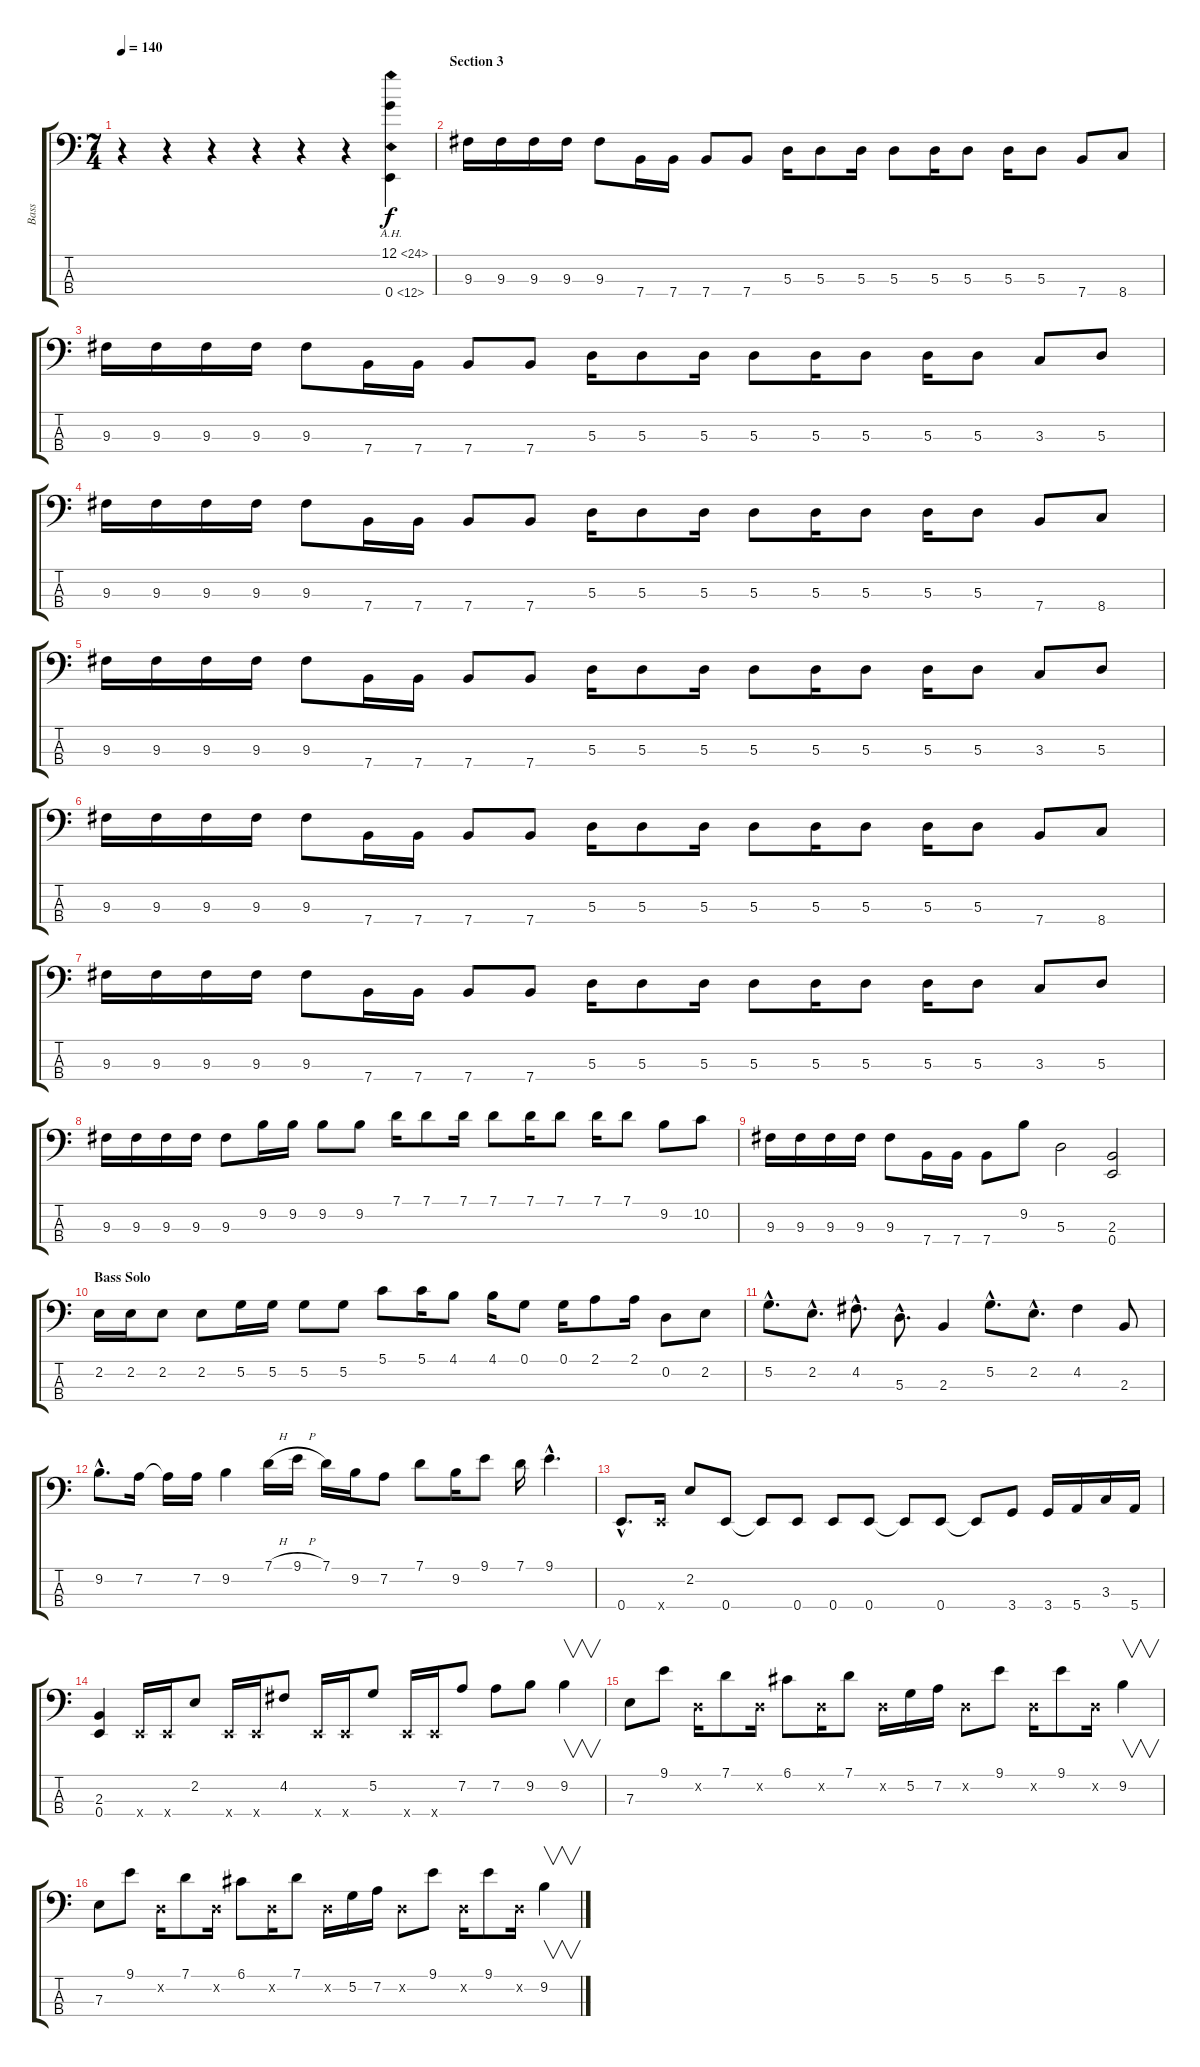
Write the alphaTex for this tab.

\track ("Bass" "Bass") {instrument slapbass2}
\staff {score tabs}
\tuning (G2 D2 A1 E1) {hide}
\ts (7 4)
\tempo 140
\clef f4
\ks c
r.4{dy f} r.4 r.4 r.4 r.4 r.4 (12.1{ah 12} 0.4{ah 12}).4 |
\section ("" "Section 3")
9.3.16{instrument slapbass2} 9.3.16 9.3.16 9.3.16 9.3.8 7.4.16 7.4.16 7.4.8 7.4.8 5.3.16 5.3.8 5.3.16 5.3.8 5.3.16 5.3.8 5.3.16 5.3.8 7.4.8 8.4.8 |
9.3.16{instrument slapbass2} 9.3.16 9.3.16 9.3.16 9.3.8 7.4.16 7.4.16 7.4.8 7.4.8 5.3.16 5.3.8 5.3.16 5.3.8 5.3.16 5.3.8 5.3.16 5.3.8 3.3.8 5.3.8 |
9.3.16{instrument slapbass2} 9.3.16 9.3.16 9.3.16 9.3.8 7.4.16 7.4.16 7.4.8 7.4.8 5.3.16 5.3.8 5.3.16 5.3.8 5.3.16 5.3.8 5.3.16 5.3.8 7.4.8 8.4.8 |
9.3.16{instrument slapbass2} 9.3.16 9.3.16 9.3.16 9.3.8 7.4.16 7.4.16 7.4.8 7.4.8 5.3.16 5.3.8 5.3.16 5.3.8 5.3.16 5.3.8 5.3.16 5.3.8 3.3.8 5.3.8 |
9.3.16{instrument slapbass2} 9.3.16 9.3.16 9.3.16 9.3.8 7.4.16 7.4.16 7.4.8 7.4.8 5.3.16 5.3.8 5.3.16 5.3.8 5.3.16 5.3.8 5.3.16 5.3.8 7.4.8 8.4.8 |
9.3.16{instrument slapbass2} 9.3.16 9.3.16 9.3.16 9.3.8 7.4.16 7.4.16 7.4.8 7.4.8 5.3.16 5.3.8 5.3.16 5.3.8 5.3.16 5.3.8 5.3.16 5.3.8 3.3.8 5.3.8 |
9.3.16{instrument slapbass2} 9.3.16 9.3.16 9.3.16 9.3.8 9.2.16 9.2.16 9.2.8 9.2.8 7.1.16 7.1.8 7.1.16 7.1.8 7.1.16 7.1.8 7.1.16 7.1.8 9.2.8 10.2.8 |
9.3.16{instrument slapbass2} 9.3.16 9.3.16 9.3.16 9.3.8 7.4.16 7.4.16 7.4.8 9.2.8 5.3.2 (2.3 0.4).2 |
\section ("" "Bass Solo")
2.2.16{instrument slapbass2} 2.2.16 2.2.8 2.2.8 5.2.16 5.2.16 5.2.8 5.2.8 5.1.8 5.1.16 4.1.8 4.1.16 0.1.8 0.1.16 2.1.8 2.1.16 0.2.8 2.2.8 |
5.2{hac}.8{d instrument slapbass2} 2.2{hac}.8{d} 4.2{hac}.8{d} 5.3{hac}.8{d} 2.3.4 5.2{hac}.8{d} 2.2{hac}.8{d} 4.2.4 2.3.8 |
9.2{hac}.8{d instrument slapbass2} 7.2.16 7.2{t}.16 7.2.16 9.2.4 7.1{h}.16 9.1{h}.16 7.1.16 9.2.16 7.2.8 7.1.8 9.2.16 9.1.8 7.1.16 9.1{hac}.4{d} |
0.4{hac}.8{d} 0.4{x}.16 2.2.8 0.4.8 0.4{t}.8 0.4.8 0.4.8 0.4.8 0.4{t}.8 0.4.8 0.4{t}.8 3.4.8 3.4.16 5.4.16 3.3.16 5.4.16 |
(2.3 0.4).4 0.4{x}.16 0.4{x}.16 2.2.8 0.4{x}.16 0.4{x}.16 4.2.8 0.4{x}.16 0.4{x}.16 5.2.8 0.4{x}.16 0.4{x}.16 7.2.8 7.2.8 9.2.8 9.2.4{v} |
7.3.8 9.1.8 0.2{x}.16 7.1.8 0.2{x}.16 6.1.8 0.2{x}.16 7.1.8 0.2{x}.16 5.2.16 7.2.16 0.2{x}.8 9.1.8 0.2{x}.16 9.1.8 0.2{x}.16 9.2.4{v} |
7.3.8 9.1.8 0.2{x}.16 7.1.8 0.2{x}.16 6.1.8 0.2{x}.16 7.1.8 0.2{x}.16 5.2.16 7.2.16 0.2{x}.8 9.1.8 0.2{x}.16 9.1.8 0.2{x}.16 9.2.4{v}
